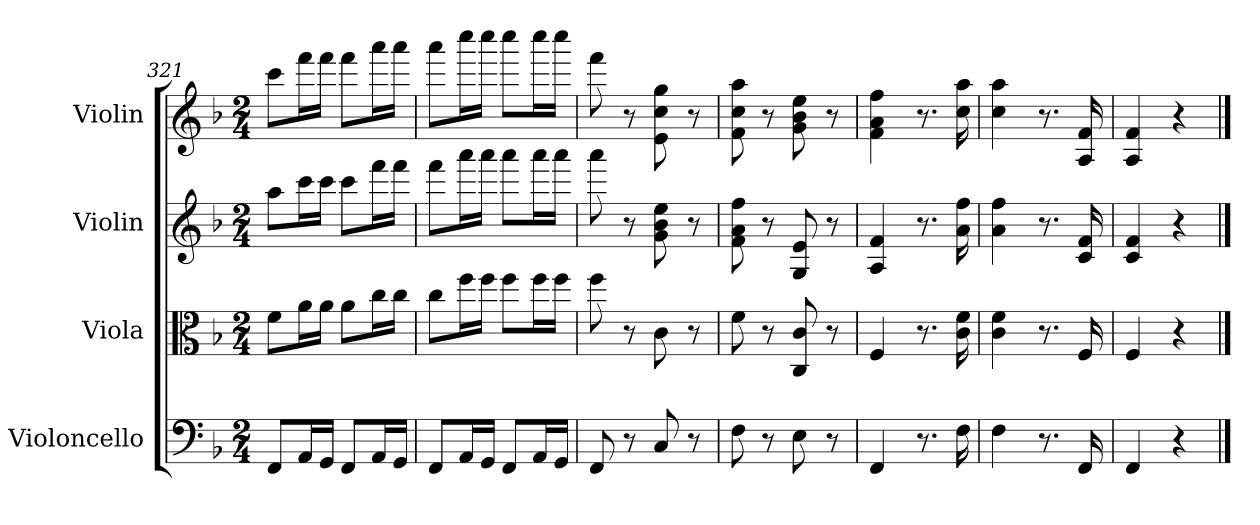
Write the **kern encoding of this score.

**kern	**kern	**kern	**kern
*part4	*part3	*part2	*part1
*staff4	*staff3	*staff2	*staff1
*I"Violoncello	*I"Viola	*I"Violin	*I"Violin
*I'Vc	*I'Vla	*I'Vln	*I'Vln
*clefF4	*clefC3	*clefG2	*clefG2
*k[b-]	*k[b-]	*k[b-]	*k[b-]
*M2/4	*M2/4	*M2/4	*M2/4
=321	=321	=321	=321
8FF/L	8f\L	8aa\L	8ccc\L
16AA/L	16a\L	16ccc\L	16fff\L
16GG/JJ	16a\JJ	16ccc\JJ	16fff\JJ
8FF/L	8a\L	8ccc\L	8fff\L
16AA/L	16cc\L	16fff\L	16aaa\L
16GG/JJ	16cc\JJ	16fff\JJ	16aaa\JJ
=322	=322	=322	=322
8FF/L	8cc\L	8fff\L	8aaa\L
16AA/L	16ff\L	16aaa\L	16cccc\L
16GG/JJ	16ff\JJ	16aaa\JJ	16cccc\JJ
8FF/L	8ff\L	8aaa\L	8cccc\L
16AA/L	16ff\L	16aaa\L	16cccc\L
16GG/JJ	16ff\JJ	16aaa\JJ	16cccc\JJ
=323	=323	=323	=323
8FF/	8ff\	8aaa\	8fff\
8r	8r	8r	8r
8C/	8c\	8g\ 8b-\ 8ee\	8e\ 8cc\ 8gg\
8r	8r	8r	8r
=324	=324	=324	=324
8F\	8f\	8f\ 8a\ 8ff\	8f\ 8cc\ 8aa\
8r	8r	8r	8r
8E\	8C/ 8c/	8G/ 8e/	8g\ 8b-\ 8ee\
8r	8r	8r	8r
=325	=325	=325	=325
4FF/	4F/	4A/ 4f/	4f\ 4a\ 4ff\
8.r	8.r	8.r	8.r
16F\	16c\ 16f\	16a\ 16ff\	16cc\ 16aa\
=326	=326	=326	=326
*	*	*	*MM140
4F\	4c\ 4f\	4a\ 4ff\	4cc\ 4aa\
8.r	8.r	8.r	8.r
*	*	*	*MM100
16FF/	16F/	16c/ 16f/	16A/ 16f/
=327	=327	=327	=327
*	*	*	*MM80
4FF/	4F/	4c/ 4f/	4A/ 4f/
4r	4r	4r	4r
==	==	==	==
*-	*-	*-	*-
